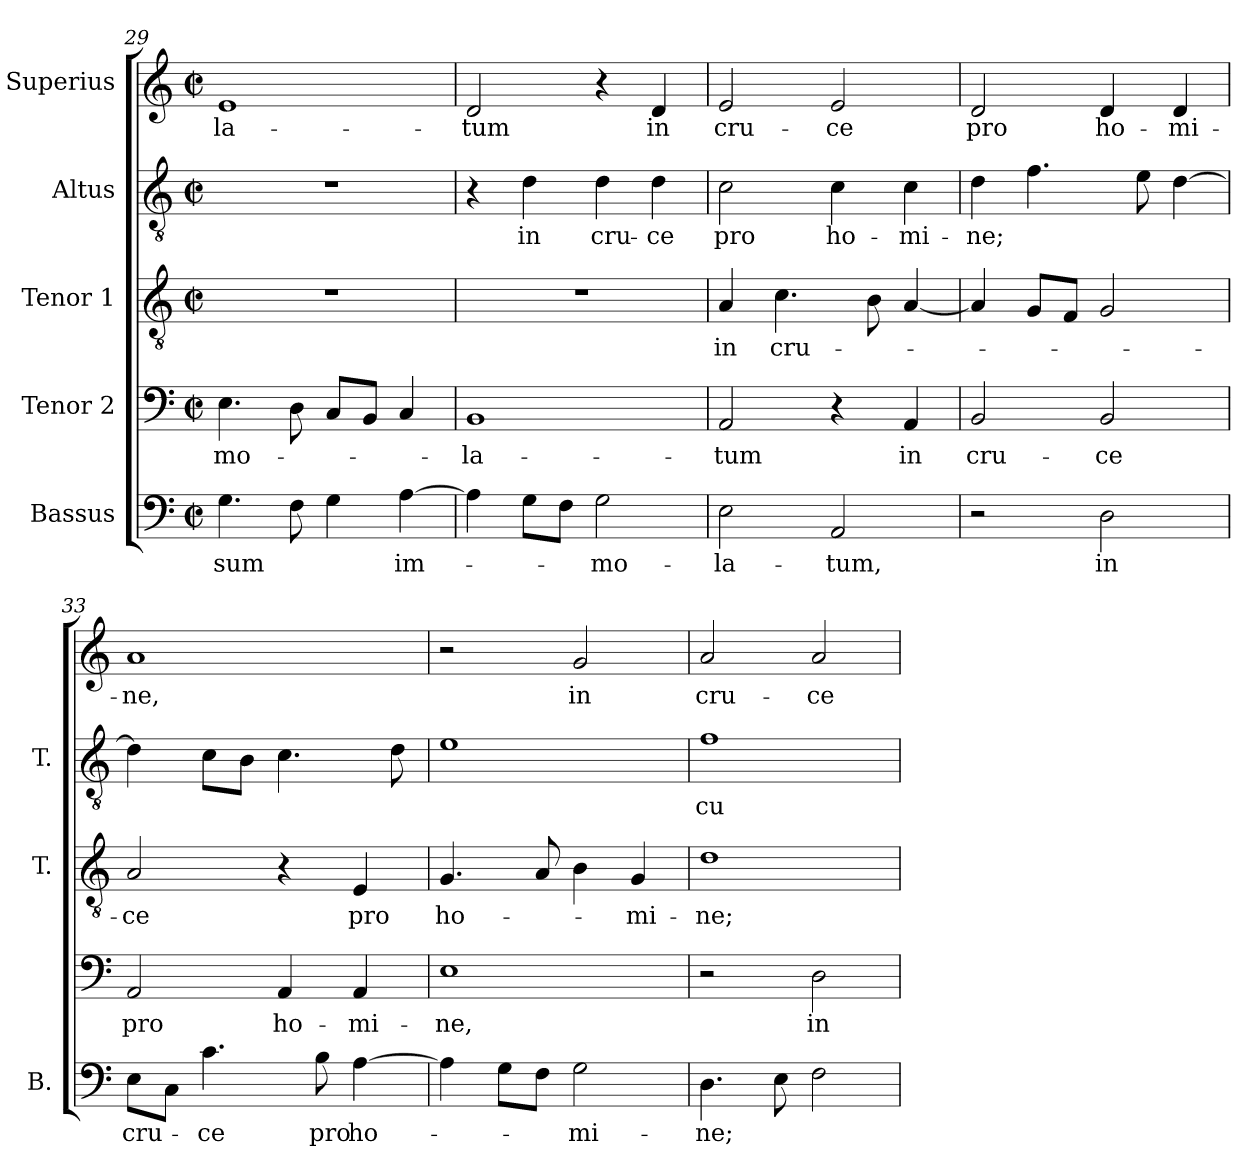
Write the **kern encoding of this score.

**kern	**text	**kern	**text	**kern	**text	**kern	**text	**kern	**text
*part5	*part5	*part4	*part4	*part3	*part3	*part2	*part2	*part1	*part1
*staff5	*staff5	*staff4	*staff4	*staff3	*staff3	*staff2	*staff2	*staff1	*staff1
*I"Bassus	*	*I"Tenor 2	*	*I"Tenor 1	*	*I"Altus	*	*I"Superius	*
*I'B.	*	*	*	*I'T.	*	*I'T.	*	*	*
*clefF4	*	*clefF4	*	*clefGv2	*	*clefGv2	*	*clefG2	*
*	*	*	*	*ITrd7c12	*	*ITrd7c12	*	*	*
*k[]	*	*k[]	*	*k[]	*	*k[]	*	*k[]	*
*C:	*	*C:	*	*C:	*	*C:	*	*C:	*
*M2/2	*	*M2/2	*	*M2/2	*	*M2/2	*	*M2/2	*
*met(c|)	*	*met(c|)	*	*met(c|)	*	*met(c|)	*	*met(c|)	*
=29	=29	=29	=29	=29	=29	=29	=29	=29	=29
!	!LO:LY:b:color=#000000	!	!	!	!	!	!	!	!
!	!	!	!LO:LY:b:color=#000000	!	!	!	!	!	!
!	!	!	!	!	!	!	!	!	!LO:LY:b:color=#000000
4.Gi\	-sum	4.Ei\	-mo-	1r	.	1r	.	1ei	-la-
8Fi\	.	8Di\	.	.	.	.	.	.	.
4Gi\	.	8Ci/L	.	.	.	.	.	.	.
.	.	8BBi/J	.	.	.	.	.	.	.
!	!LO:LY:b:color=#000000	!	!	!	!	!	!	!	!
[>4Ai\	im-	4Ci/	.	.	.	.	.	.	.
=30	=30	=30	=30	=30	=30	=30	=30	=30	=30
!	!	!	!LO:LY:b:color=#000000	!	!	!	!	!	!
!	!	!	!	!	!	!	!	!	!LO:LY:b:color=#000000
4Ai\]	.	1BBi	-la-	1r	.	4r	.	2di/	-tum
!	!	!	!	!	!	!	!LO:LY:b:color=#000000	!	!
8Gi\L	.	.	.	.	.	4Di\	in	.	.
8Fi\J	.	.	.	.	.	.	.	.	.
!	!LO:LY:b:color=#000000	!	!	!	!	!	!	!	!
!	!	!	!	!	!	!	!LO:LY:b:color=#000000	!	!
2Gi\	-mo-	.	.	.	.	4Di\	cru-	4r	.
!	!	!	!	!	!	!	!LO:LY:b:color=#000000	!	!
!	!	!	!	!	!	!	!	!	!LO:LY:b:color=#000000
.	.	.	.	.	.	4Di\	-ce	4di/	in
=31	=31	=31	=31	=31	=31	=31	=31	=31	=31
!	!LO:LY:b:color=#000000	!	!	!	!	!	!	!	!
!	!	!	!LO:LY:b:color=#000000	!	!	!	!	!	!
!	!	!	!	!	!LO:LY:b:color=#000000	!	!	!	!
!	!	!	!	!	!	!	!LO:LY:b:color=#000000	!	!
!	!	!	!	!	!	!	!	!	!LO:LY:b:color=#000000
2Ei\	-la-	2AAi/	-tum	4AAi/	in	2Ci\	pro	2ei/	cru-
!	!	!	!	!	!LO:LY:b:color=#000000	!	!	!	!
.	.	.	.	4.Ci\	cru-	.	.	.	.
!	!LO:LY:b:color=#000000	!	!	!	!	!	!	!	!
!	!	!	!	!	!	!	!LO:LY:b:color=#000000	!	!
!	!	!	!	!	!	!	!	!	!LO:LY:b:color=#000000
2AAi/	-tum,	4r	.	.	.	4Ci\	ho-	2ei/	-ce
.	.	.	.	8BBi\	.	.	.	.	.
!	!	!	!LO:LY:b:color=#000000	!	!	!	!	!	!
!	!	!	!	!	!	!	!LO:LY:b:color=#000000	!	!
.	.	4AAi/	in	[<4AAi/	.	4Ci\	-mi-	.	.
!!LO:LB:g=z
=32	=32	=32	=32	=32	=32	=32	=32	=32	=32
!	!	!	!LO:LY:b:color=#000000	!	!	!	!	!	!
!	!	!	!	!	!	!	!LO:LY:b:color=#000000	!	!
!	!	!	!	!	!	!	!	!	!LO:LY:b:color=#000000
2r	.	2BBi/	cru-	4AAi/]	.	4Di\	-ne;	2di/	pro
.	.	.	.	8GGi/L	.	4.Fi\	.	.	.
.	.	.	.	8FFi/J	.	.	.	.	.
!	!LO:LY:b:color=#000000	!	!	!	!	!	!	!	!
!	!	!	!LO:LY:b:color=#000000	!	!	!	!	!	!
!	!	!	!	!	!	!	!	!	!LO:LY:b:color=#000000
2Di\	in	2BBi/	-ce	2GGi/	.	.	.	4di/	ho-
.	.	.	.	.	.	8Ei\	.	.	.
!	!	!	!	!	!	!	!	!	!LO:LY:b:color=#000000
.	.	.	.	.	.	[>4Di\	.	4di/	-mi-
=33	=33	=33	=33	=33	=33	=33	=33	=33	=33
!	!LO:LY:b:color=#000000	!	!	!	!	!	!	!	!
!	!	!	!LO:LY:b:color=#000000	!	!	!	!	!	!
!	!	!	!	!	!LO:LY:b:color=#000000	!	!	!	!
!	!	!	!	!	!	!	!	!	!LO:LY:b:color=#000000
8Ei\L	cru-	2AAi/	pro	2AAi/	-ce	4Di\]	.	1ai	-ne,
8Ci\J	.	.	.	.	.	.	.	.	.
!	!LO:LY:b:color=#000000	!	!	!	!	!	!	!	!
4.ci\	-ce	.	.	.	.	8Ci\L	.	.	.
.	.	.	.	.	.	8BBi\J	.	.	.
!	!	!	!LO:LY:b:color=#000000	!	!	!	!	!	!
.	.	4AAi/	ho-	4r	.	4.Ci\	.	.	.
!	!LO:LY:b:color=#000000	!	!	!	!	!	!	!	!
8Bi\	pro	.	.	.	.	.	.	.	.
!	!LO:LY:b:color=#000000	!	!	!	!	!	!	!	!
!	!	!	!LO:LY:b:color=#000000	!	!	!	!	!	!
!	!	!	!	!	!LO:LY:b:color=#000000	!	!	!	!
[>4Ai\	ho-	4AAi/	-mi-	4EEi/	pro	.	.	.	.
.	.	.	.	.	.	8Di\	.	.	.
=34	=34	=34	=34	=34	=34	=34	=34	=34	=34
!	!	!	!LO:LY:b:color=#000000	!	!	!	!	!	!
!	!	!	!	!	!LO:LY:b:color=#000000	!	!	!	!
4Ai\]	.	1Ei	-ne,	4.GGi/	ho-	1Ei	.	2r	.
8Gi\L	.	.	.	.	.	.	.	.	.
8Fi\J	.	.	.	8AAi/	.	.	.	.	.
!	!LO:LY:b:color=#000000	!	!	!	!	!	!	!	!
!	!	!	!	!	!	!	!	!	!LO:LY:b:color=#000000
2Gi\	-mi-	.	.	4BBi\	.	.	.	2gi/	in
!	!	!	!	!	!LO:LY:b:color=#000000	!	!	!	!
.	.	.	.	4GGi/	-mi-	.	.	.	.
=35	=35	=35	=35	=35	=35	=35	=35	=35	=35
!	!LO:LY:b:color=#000000	!	!	!	!	!	!	!	!
!	!	!	!	!	!LO:LY:b:color=#000000	!	!	!	!
!	!	!	!	!	!	!	!LO:LY:b:color=#000000	!	!
!	!	!	!	!	!	!	!	!	!LO:LY:b:color=#000000
4.Di\	-ne;	2r	.	1Di	-ne;	1Fi	cu-	2ai/	cru-
8Ei\	.	.	.	.	.	.	.	.	.
!	!	!	!LO:LY:b:color=#000000	!	!	!	!	!	!
!	!	!	!	!	!	!	!	!	!LO:LY:b:color=#000000
2Fi\	.	2Di\	in	.	.	.	.	2ai/	-ce
=	=	=	=	=	=	=	=	=	=
*-	*-	*-	*-	*-	*-	*-	*-	*-	*-
